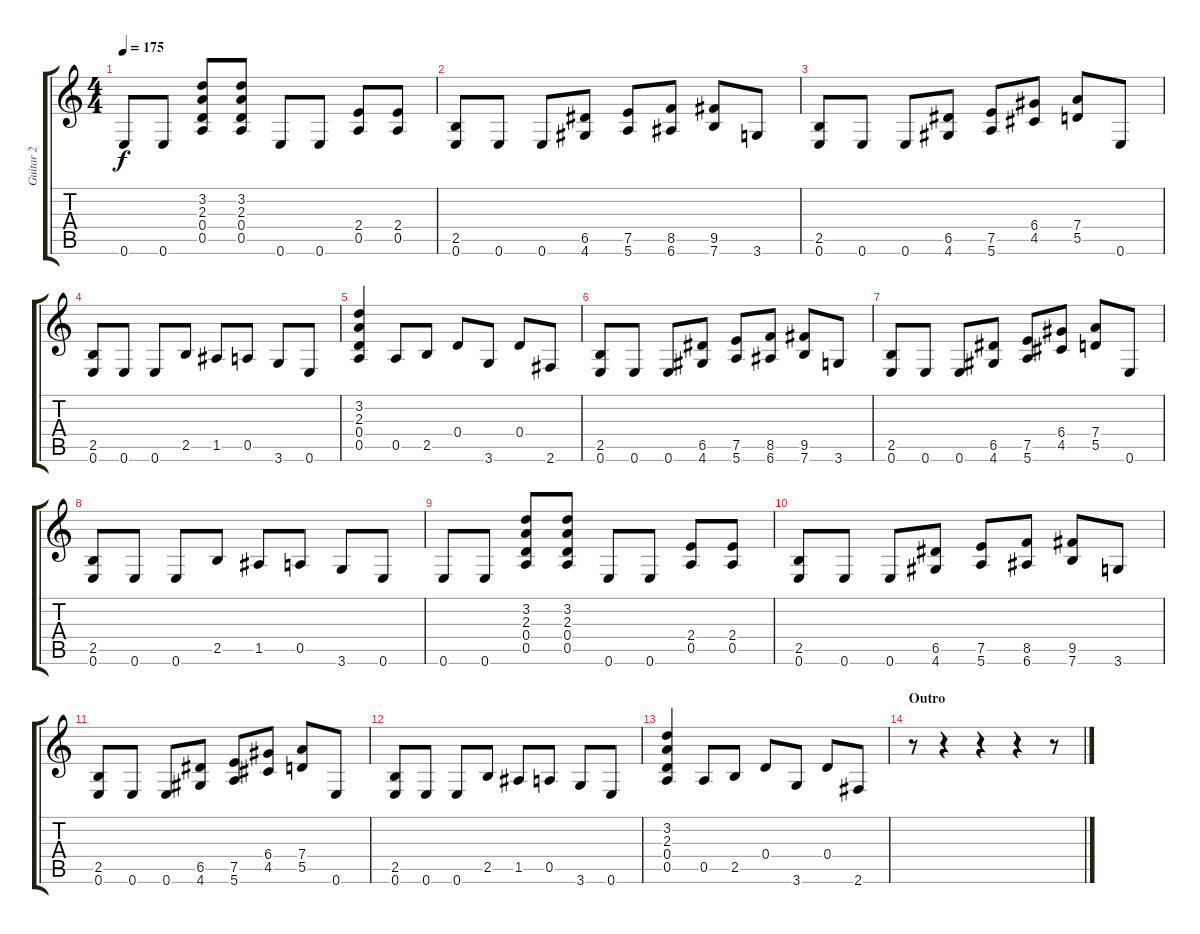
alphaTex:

\track ("Guitar 2" "Guitar 2") {instrument distortionguitar}
\staff {score tabs}
\tuning (E4 B3 G3 D3 A2 E2) {hide}
\ts (4 4)
\tempo 175
\clef g2
\ks c
0.6.8{dy f} 0.6.8 (3.2 2.3 0.4 0.5).8 (3.2 2.3 0.4 0.5).8 0.6.8 0.6.8 (2.4 0.5).8 (2.4 0.5).8 |
(2.5 0.6).8 0.6.8 0.6.8 (6.5 4.6).8 (7.5 5.6).8 (8.5 6.6).8 (9.5 7.6).8 3.6.8 |
(2.5 0.6).8 0.6.8 0.6.8 (6.5 4.6).8 (7.5 5.6).8 (6.4 4.5).8 (7.4 5.5).8 0.6.8 |
(2.5 0.6).8 0.6.8 0.6.8 2.5.8 1.5.8 0.5.8 3.6.8 0.6.8 |
(3.2 2.3 0.4 0.5).4 0.5.8 2.5.8 0.4.8 3.6.8 0.4.8 2.6.8 |
(2.5 0.6).8 0.6.8 0.6.8 (6.5 4.6).8 (7.5 5.6).8 (8.5 6.6).8 (9.5 7.6).8 3.6.8 |
(2.5 0.6).8 0.6.8 0.6.8 (6.5 4.6).8 (7.5 5.6).8 (6.4 4.5).8 (7.4 5.5).8 0.6.8 |
(2.5 0.6).8 0.6.8 0.6.8 2.5.8 1.5.8 0.5.8 3.6.8 0.6.8 |
0.6.8 0.6.8 (3.2 2.3 0.4 0.5).8 (3.2 2.3 0.4 0.5).8 0.6.8 0.6.8 (2.4 0.5).8 (2.4 0.5).8 |
(2.5 0.6).8 0.6.8 0.6.8 (6.5 4.6).8 (7.5 5.6).8 (8.5 6.6).8 (9.5 7.6).8 3.6.8 |
(2.5 0.6).8 0.6.8 0.6.8 (6.5 4.6).8 (7.5 5.6).8 (6.4 4.5).8 (7.4 5.5).8 0.6.8 |
(2.5 0.6).8 0.6.8 0.6.8 2.5.8 1.5.8 0.5.8 3.6.8 0.6.8 |
(3.2 2.3 0.4 0.5).4 0.5.8 2.5.8 0.4.8 3.6.8 0.4.8 2.6.8 |
\section ("" "Outro")
r.8 r.4 r.4 r.4 r.8
